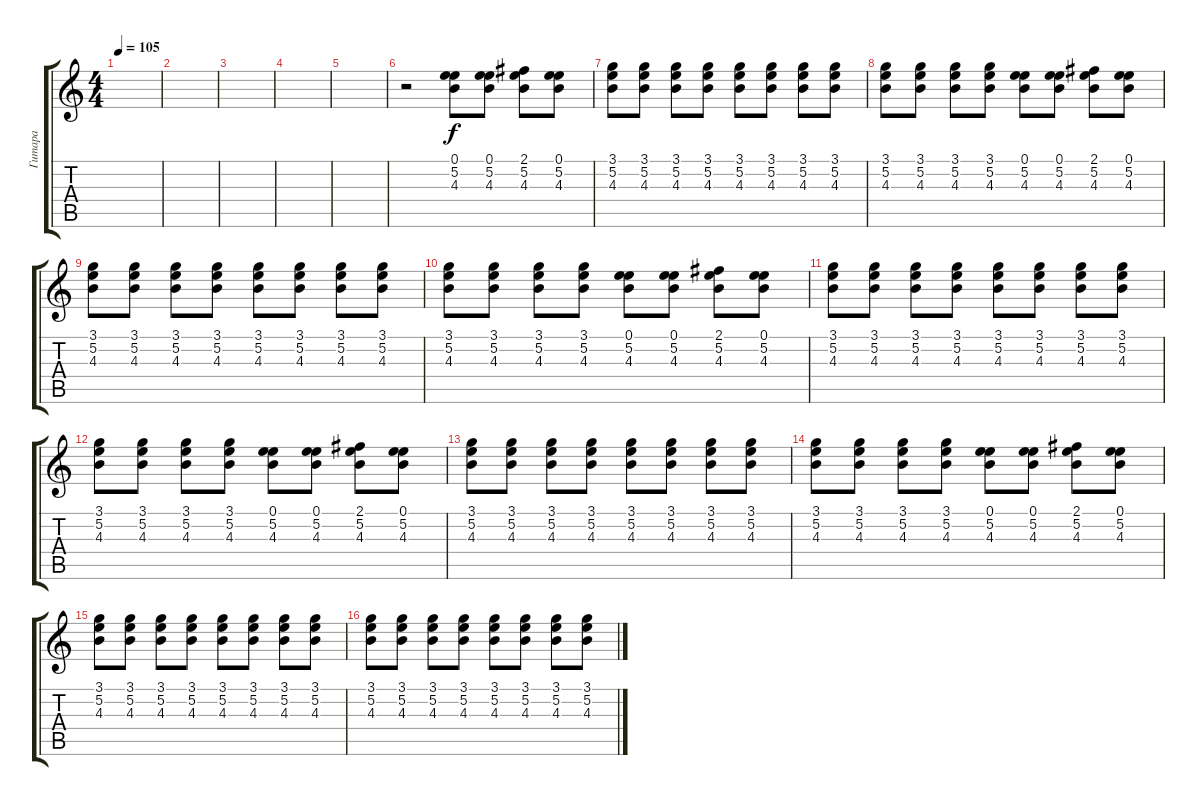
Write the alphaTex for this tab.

\track ("Гитара" "Гитара") {instrument acousticguitarsteel}
\staff {score tabs}
\tuning (E4 B3 G3 D3 A2 E2) {hide}
\ts (4 4)
\tempo 105
\clef g2
\ks c
|
|
|
|
|
r.2 (0.1 5.2 4.3).8{instrument acousticguitarsteel} (0.1 5.2 4.3).8 (2.1 5.2 4.3).8 (0.1 5.2 4.3).8 |
(3.1 5.2 4.3).8 (3.1 5.2 4.3).8 (3.1 5.2 4.3).8 (3.1 5.2 4.3).8 (3.1 5.2 4.3).8 (3.1 5.2 4.3).8 (3.1 5.2 4.3).8 (3.1 5.2 4.3).8 |
(3.1 5.2 4.3).8 (3.1 5.2 4.3).8 (3.1 5.2 4.3).8 (3.1 5.2 4.3).8 (0.1 5.2 4.3).8 (0.1 5.2 4.3).8 (2.1 5.2 4.3).8 (0.1 5.2 4.3).8 |
(3.1 5.2 4.3).8 (3.1 5.2 4.3).8 (3.1 5.2 4.3).8 (3.1 5.2 4.3).8 (3.1 5.2 4.3).8 (3.1 5.2 4.3).8 (3.1 5.2 4.3).8 (3.1 5.2 4.3).8 |
(3.1 5.2 4.3).8 (3.1 5.2 4.3).8 (3.1 5.2 4.3).8 (3.1 5.2 4.3).8 (0.1 5.2 4.3).8 (0.1 5.2 4.3).8 (2.1 5.2 4.3).8 (0.1 5.2 4.3).8 |
(3.1 5.2 4.3).8 (3.1 5.2 4.3).8 (3.1 5.2 4.3).8 (3.1 5.2 4.3).8 (3.1 5.2 4.3).8 (3.1 5.2 4.3).8 (3.1 5.2 4.3).8 (3.1 5.2 4.3).8 |
(3.1 5.2 4.3).8 (3.1 5.2 4.3).8 (3.1 5.2 4.3).8 (3.1 5.2 4.3).8 (0.1 5.2 4.3).8 (0.1 5.2 4.3).8 (2.1 5.2 4.3).8 (0.1 5.2 4.3).8 |
(3.1 5.2 4.3).8 (3.1 5.2 4.3).8 (3.1 5.2 4.3).8 (3.1 5.2 4.3).8 (3.1 5.2 4.3).8 (3.1 5.2 4.3).8 (3.1 5.2 4.3).8 (3.1 5.2 4.3).8 |
(3.1 5.2 4.3).8 (3.1 5.2 4.3).8 (3.1 5.2 4.3).8 (3.1 5.2 4.3).8 (0.1 5.2 4.3).8 (0.1 5.2 4.3).8 (2.1 5.2 4.3).8 (0.1 5.2 4.3).8 |
(3.1 5.2 4.3).8 (3.1 5.2 4.3).8 (3.1 5.2 4.3).8 (3.1 5.2 4.3).8 (3.1 5.2 4.3).8 (3.1 5.2 4.3).8 (3.1 5.2 4.3).8 (3.1 5.2 4.3).8 |
(3.1 5.2 4.3).8 (3.1 5.2 4.3).8 (3.1 5.2 4.3).8 (3.1 5.2 4.3).8 (3.1 5.2 4.3).8 (3.1 5.2 4.3).8 (3.1 5.2 4.3).8 (3.1 5.2 4.3).8
